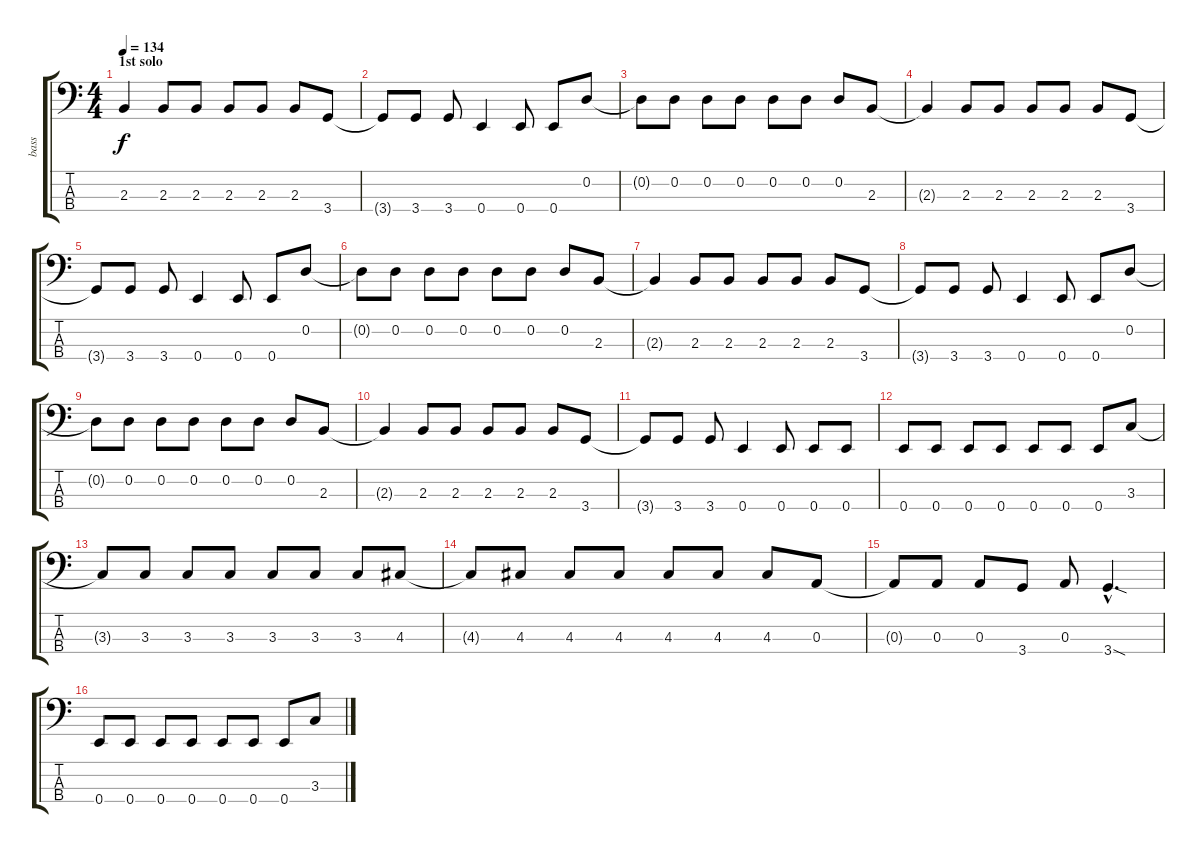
\track ("bass" "bass") {instrument electricbassfinger}
\staff {score tabs}
\tuning (G2 D2 A1 E1) {hide}
\ts (4 4)
\section ("" "1st solo")
\tempo 134
\clef f4
\ks c
2.3.4{dy f} 2.3.8 2.3.8 2.3.8 2.3.8 2.3.8 3.4.8 |
3.4{t}.8 3.4.8 3.4.8 0.4.4 0.4.8 0.4.8 0.2.8 |
0.2{t}.8 0.2.8 0.2.8 0.2.8 0.2.8 0.2.8 0.2.8 2.3.8 |
2.3{t}.4 2.3.8 2.3.8 2.3.8 2.3.8 2.3.8 3.4.8 |
3.4{t}.8 3.4.8 3.4.8 0.4.4 0.4.8 0.4.8 0.2.8 |
0.2{t}.8 0.2.8 0.2.8 0.2.8 0.2.8 0.2.8 0.2.8 2.3.8 |
2.3{t}.4 2.3.8 2.3.8 2.3.8 2.3.8 2.3.8 3.4.8 |
3.4{t}.8 3.4.8 3.4.8 0.4.4 0.4.8 0.4.8 0.2.8 |
0.2{t}.8 0.2.8 0.2.8 0.2.8 0.2.8 0.2.8 0.2.8 2.3.8 |
2.3{t}.4 2.3.8 2.3.8 2.3.8 2.3.8 2.3.8 3.4.8 |
3.4{t}.8 3.4.8 3.4.8 0.4.4 0.4.8 0.4.8 0.4.8 |
\section ("" "")
0.4.8{volume 16} 0.4.8 0.4.8 0.4.8 0.4.8 0.4.8 0.4.8 3.3.8 |
3.3{t}.8 3.3.8 3.3.8 3.3.8 3.3.8 3.3.8 3.3.8 4.3.8 |
4.3{t}.8 4.3.8 4.3.8 4.3.8 4.3.8 4.3.8 4.3.8 0.3.8 |
0.3{t}.8 0.3.8 0.3.8 3.4.8 0.3.8 3.4{sod hac}.4{d} |
\section ("" "")
0.4.8 0.4.8 0.4.8 0.4.8 0.4.8 0.4.8 0.4.8 3.3.8
